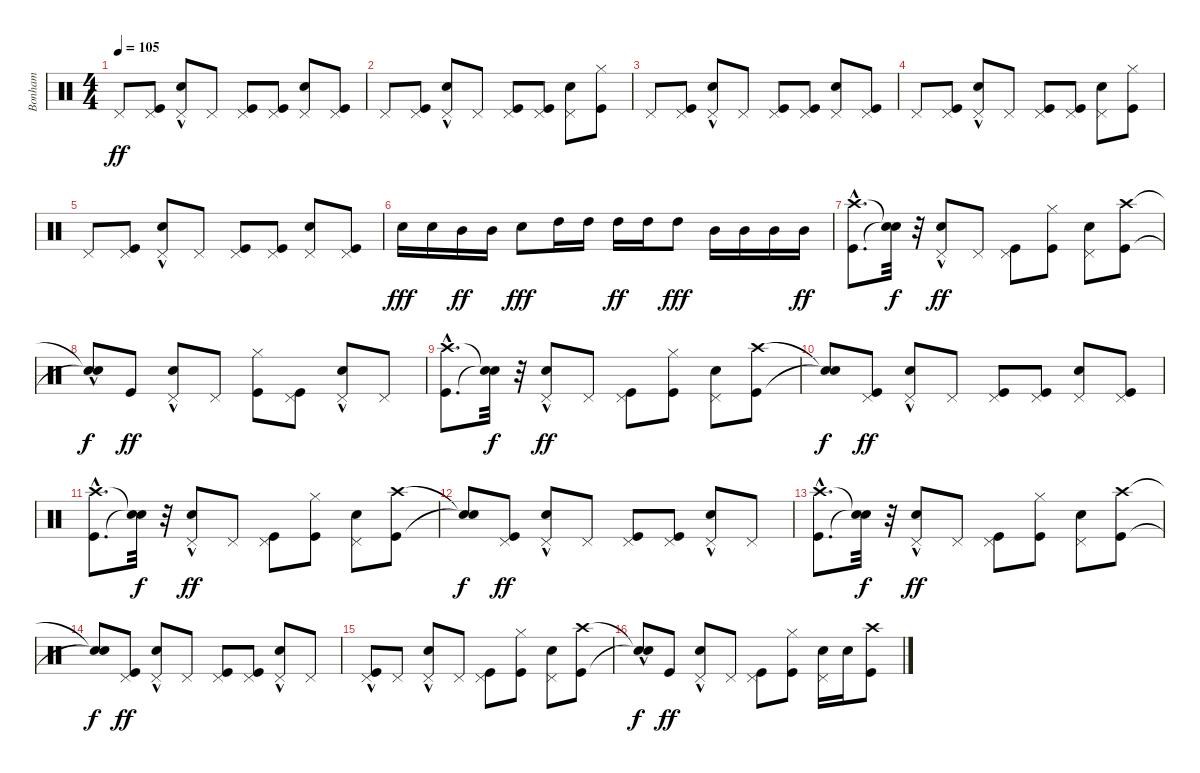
\track ("Bonham" "Bonham") {instrument percussion}
\staff {score}
\articulation defaults
\ts (4 4)
\tempo 105
\clef neutral
\ks c "Pedal Hi-Hat (hit)".8{dy ff}
("Kick (hit)" "Pedal Hi-Hat (hit)").8 ("Snare (hit) 2"{hac} "Pedal Hi-Hat (hit)").8 "Pedal Hi-Hat (hit)".8 ("Kick (hit)" "Pedal Hi-Hat (hit)").8 ("Kick (hit)" "Pedal Hi-Hat (hit)").8 ("Snare (hit) 2" "Pedal Hi-Hat (hit)").8 ("Kick (hit)" "Pedal Hi-Hat (hit)").8 |
"Pedal Hi-Hat (hit)".8 ("Kick (hit)" "Pedal Hi-Hat (hit)").8 ("Snare (hit) 2"{hac} "Pedal Hi-Hat (hit)").8 "Pedal Hi-Hat (hit)".8 ("Kick (hit)" "Pedal Hi-Hat (hit)").8 ("Kick (hit)" "Pedal Hi-Hat (hit)").8 ("Snare (hit) 2" "Pedal Hi-Hat (hit)").8 ("Kick (hit)" "Hi-Hat (closed)").8 |
"Pedal Hi-Hat (hit)".8 ("Kick (hit)" "Pedal Hi-Hat (hit)").8 ("Snare (hit) 2"{hac} "Pedal Hi-Hat (hit)").8 "Pedal Hi-Hat (hit)".8 ("Kick (hit)" "Pedal Hi-Hat (hit)").8 ("Kick (hit)" "Pedal Hi-Hat (hit)").8 ("Snare (hit) 2" "Pedal Hi-Hat (hit)").8 ("Kick (hit)" "Pedal Hi-Hat (hit)").8 |
"Pedal Hi-Hat (hit)".8 ("Kick (hit)" "Pedal Hi-Hat (hit)").8 ("Snare (hit) 2"{hac} "Pedal Hi-Hat (hit)").8 "Pedal Hi-Hat (hit)".8 ("Kick (hit)" "Pedal Hi-Hat (hit)").8 ("Kick (hit)" "Pedal Hi-Hat (hit)").8 ("Snare (hit) 2" "Pedal Hi-Hat (hit)").8 ("Kick (hit)" "Hi-Hat (closed)").8 |
"Pedal Hi-Hat (hit)".8 ("Kick (hit)" "Pedal Hi-Hat (hit)").8 ("Snare (hit) 2"{hac} "Pedal Hi-Hat (hit)").8 "Pedal Hi-Hat (hit)".8 ("Kick (hit)" "Pedal Hi-Hat (hit)").8 ("Kick (hit)" "Pedal Hi-Hat (hit)").8 ("Snare (hit) 2" "Pedal Hi-Hat (hit)").8 ("Kick (hit)" "Pedal Hi-Hat (hit)").8 |
"Snare (hit) 2".16{dy fff} "Snare (hit) 2".16 "Mid Tom (hit)".16{dy ff} "Mid Tom (hit)".16 "Snare (hit) 2".8{dy fff} "High Tom (hit)".16 "High Tom (hit)".16 "High Tom (hit)".16{dy ff} "High Tom (hit)".16 "High Tom (hit)".8{dy fff} "Mid Tom (hit)".16 "Mid Tom (hit)".16 "Mid Tom (hit)".16 "Mid Tom (hit)".16{dy ff} |
("Kick (hit)"{hac} "Crash high (hit)"{hac}).8{d} ("Snare (hit)"{t} "Snare (hit)"{t}).32{dy f} r.32 ("Snare (hit) 2"{hac} "Pedal Hi-Hat (hit)").8{dy ff} "Pedal Hi-Hat (hit)".8 ("Kick (hit)" "Pedal Hi-Hat (hit)").8 ("Kick (hit)" "Hi-Hat (closed)").8 ("Snare (hit) 2" "Pedal Hi-Hat (hit)").8 ("Kick (hit)" "Crash high (hit)").8 |
("Snare (hit)"{t} "Snare (hit)"{hac t}).8{dy f} "Kick (hit)".8{dy ff} ("Snare (hit) 2"{hac} "Pedal Hi-Hat (hit)").8 "Pedal Hi-Hat (hit)".8 ("Kick (hit)" "Hi-Hat (closed)").8 ("Kick (hit)" "Pedal Hi-Hat (hit)").8 ("Snare (hit) 2"{hac} "Pedal Hi-Hat (hit)").8 "Pedal Hi-Hat (hit)".8 |
("Kick (hit)"{hac} "Crash high (hit)"{hac}).8{d} ("Snare (hit)"{t} "Snare (hit)"{t}).32{dy f} r.32 ("Snare (hit) 2"{hac} "Pedal Hi-Hat (hit)").8{dy ff} "Pedal Hi-Hat (hit)".8 ("Kick (hit)" "Pedal Hi-Hat (hit)").8 ("Kick (hit)" "Hi-Hat (closed)").8 ("Snare (hit) 2" "Pedal Hi-Hat (hit)").8 ("Kick (hit)" "Crash high (hit)").8 |
("Snare (hit)"{t} "Snare (hit)"{t}).8{dy f} ("Kick (hit)" "Pedal Hi-Hat (hit)").8{dy ff} ("Snare (hit) 2"{hac} "Pedal Hi-Hat (hit)").8 "Pedal Hi-Hat (hit)".8 ("Kick (hit)" "Pedal Hi-Hat (hit)").8 ("Kick (hit)" "Pedal Hi-Hat (hit)").8 ("Snare (hit) 2" "Pedal Hi-Hat (hit)").8 ("Kick (hit)" "Pedal Hi-Hat (hit)").8 |
("Kick (hit)"{hac} "Crash high (hit)"{hac}).8{d} ("Snare (hit)"{t} "Snare (hit)"{t}).32{dy f} r.32 ("Snare (hit) 2"{hac} "Pedal Hi-Hat (hit)").8{dy ff} "Pedal Hi-Hat (hit)".8 ("Kick (hit)" "Pedal Hi-Hat (hit)").8 ("Kick (hit)" "Hi-Hat (closed)").8 ("Snare (hit) 2" "Pedal Hi-Hat (hit)").8 ("Kick (hit)" "Crash high (hit)").8 |
("Snare (hit)"{t} "Snare (hit)"{t}).8{dy f} ("Kick (hit)" "Pedal Hi-Hat (hit)").8{dy ff} ("Snare (hit) 2"{hac} "Pedal Hi-Hat (hit)").8 "Pedal Hi-Hat (hit)".8 ("Kick (hit)" "Pedal Hi-Hat (hit)").8 ("Kick (hit)" "Pedal Hi-Hat (hit)").8 ("Snare (hit) 2"{hac} "Pedal Hi-Hat (hit)").8 "Pedal Hi-Hat (hit)".8 |
("Kick (hit)"{hac} "Crash high (hit)"{hac}).8{d} ("Snare (hit)"{t} "Snare (hit)"{t}).32{dy f} r.32 ("Snare (hit) 2"{hac} "Pedal Hi-Hat (hit)").8{dy ff} "Pedal Hi-Hat (hit)".8 ("Kick (hit)" "Pedal Hi-Hat (hit)").8 ("Kick (hit)" "Hi-Hat (closed)").8 ("Snare (hit) 2" "Pedal Hi-Hat (hit)").8 ("Kick (hit)" "Crash high (hit)").8 |
("Snare (hit)"{t} "Snare (hit)"{t}).8{dy f} ("Kick (hit)" "Pedal Hi-Hat (hit)").8{dy ff} ("Snare (hit) 2"{hac} "Pedal Hi-Hat (hit)").8 "Pedal Hi-Hat (hit)".8 ("Kick (hit)" "Pedal Hi-Hat (hit)").8 ("Kick (hit)" "Pedal Hi-Hat (hit)").8 ("Snare (hit) 2"{hac} "Pedal Hi-Hat (hit)").8 "Pedal Hi-Hat (hit)".8 |
("Kick (hit)"{hac} "Pedal Hi-Hat (hit)").8 "Pedal Hi-Hat (hit)".8 ("Snare (hit) 2"{hac} "Pedal Hi-Hat (hit)").8 "Pedal Hi-Hat (hit)".8 ("Kick (hit)" "Pedal Hi-Hat (hit)").8 ("Kick (hit)" "Hi-Hat (closed)").8 ("Snare (hit) 2" "Pedal Hi-Hat (hit)").8 ("Kick (hit)" "Crash high (hit)").8 |
("Snare (hit)"{t} "Snare (hit)"{hac t}).8{dy f} "Kick (hit)".8{dy ff} ("Snare (hit) 2"{hac} "Pedal Hi-Hat (hit)").8 "Pedal Hi-Hat (hit)".8 ("Kick (hit)" "Pedal Hi-Hat (hit)").8 ("Kick (hit)" "Hi-Hat (closed)").8 ("Snare (hit) 2" "Pedal Hi-Hat (hit)").16 "Snare (hit) 2".16 ("Kick (hit)" "Crash high (hit)").8
